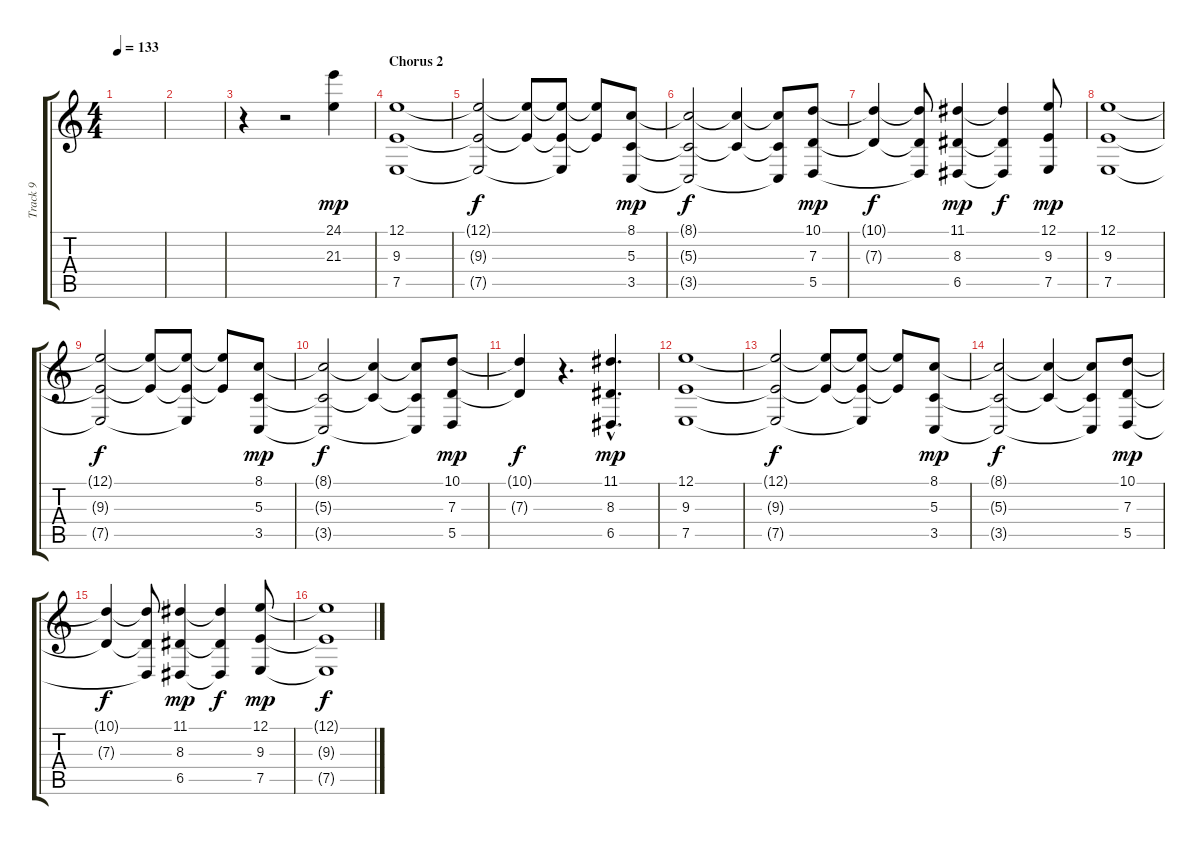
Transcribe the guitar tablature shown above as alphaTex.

\track ("Track 9" "Track 9") {instrument stringensemble1}
\staff {score tabs}
\tuning (E4 B3 G3 D3 A2 E2) {hide}
\ts (4 4)
\tempo 133
\clef g2
\ks c
|
|
r.4 r.2 (24.1 21.3).4{dy mp} |
\section ("" "Chorus 2")
(12.1 9.3 7.5).1 |
(12.1{t} 9.3{t} 7.5{t}).2{dy f} (12.1{t} 9.3{t}).8 (12.1{t} 9.3{t} 7.5{t}).8 (12.1{t} 9.3{t}).8 (8.1 5.3 3.5).8{dy mp} |
(8.1{t} 5.3{t} 3.5{t}).2{dy f} (8.1{t} 5.3{t}).4 (8.1{t} 5.3{t} 3.5{t}).8 (10.1 7.3 5.5).8{dy mp} |
(10.1{t} 7.3{t}).4{dy f} (10.1{t} 7.3{t} 5.5{t}).8 (11.1 8.3 6.5).4{dy mp} (11.1{t} 8.3{t} 6.5{t}).4{dy f} (12.1 9.3 7.5).8{dy mp} |
(12.1 9.3 7.5).1 |
(12.1{t} 9.3{t} 7.5{t}).2{dy f} (12.1{t} 9.3{t}).8 (12.1{t} 9.3{t} 7.5{t}).8 (12.1{t} 9.3{t}).8 (8.1 5.3 3.5).8{dy mp} |
(8.1{t} 5.3{t} 3.5{t}).2{dy f} (8.1{t} 5.3{t}).4 (8.1{t} 5.3{t} 3.5{t}).8 (10.1 7.3 5.5).8{dy mp} |
(10.1{t} 7.3{t}).4{dy f} r.4{d} (11.1{hac} 8.3{hac} 6.5{hac}).4{d dy mp} |
(12.1 9.3 7.5).1 |
(12.1{t} 9.3{t} 7.5{t}).2{dy f} (12.1{t} 9.3{t}).8 (12.1{t} 9.3{t} 7.5{t}).8 (12.1{t} 9.3{t}).8 (8.1 5.3 3.5).8{dy mp} |
(8.1{t} 5.3{t} 3.5{t}).2{dy f} (8.1{t} 5.3{t}).4 (8.1{t} 5.3{t} 3.5{t}).8 (10.1 7.3 5.5).8{dy mp} |
(10.1{t} 7.3{t}).4{dy f} (10.1{t} 7.3{t} 5.5{t}).8 (11.1 8.3 6.5).4{dy mp} (11.1{t} 8.3{t} 6.5{t}).4{dy f} (12.1 9.3 7.5).8{dy mp} |
(12.1{t} 9.3{t} 7.5{t}).1{dy f}
